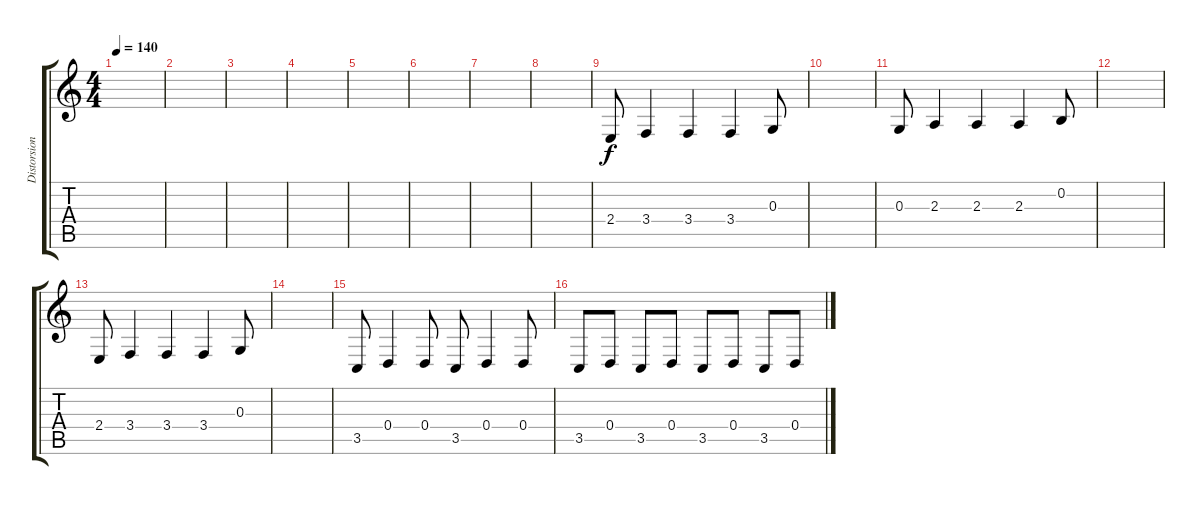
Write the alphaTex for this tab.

\track ("Distorsion Guitar" "Distorsion") {instrument brasssection}
\staff {score tabs}
\tuning (E4 B3 G3 D3 A2 E2) {hide}
\ts (4 4)
\tempo 140
\clef g2
\ks c
|
|
|
|
|
|
|
|
2.4.8 3.4.4 3.4.4 3.4.4 0.3.8 |
|
0.3.8 2.3.4 2.3.4 2.3.4 0.2.8 |
|
2.4.8 3.4.4 3.4.4 3.4.4 0.3.8 |
|
3.5.8 0.4.4 0.4.8 3.5.8 0.4.4 0.4.8 |
3.5.8 0.4.8 3.5.8 0.4.8 3.5.8 0.4.8 3.5.8 0.4.8
